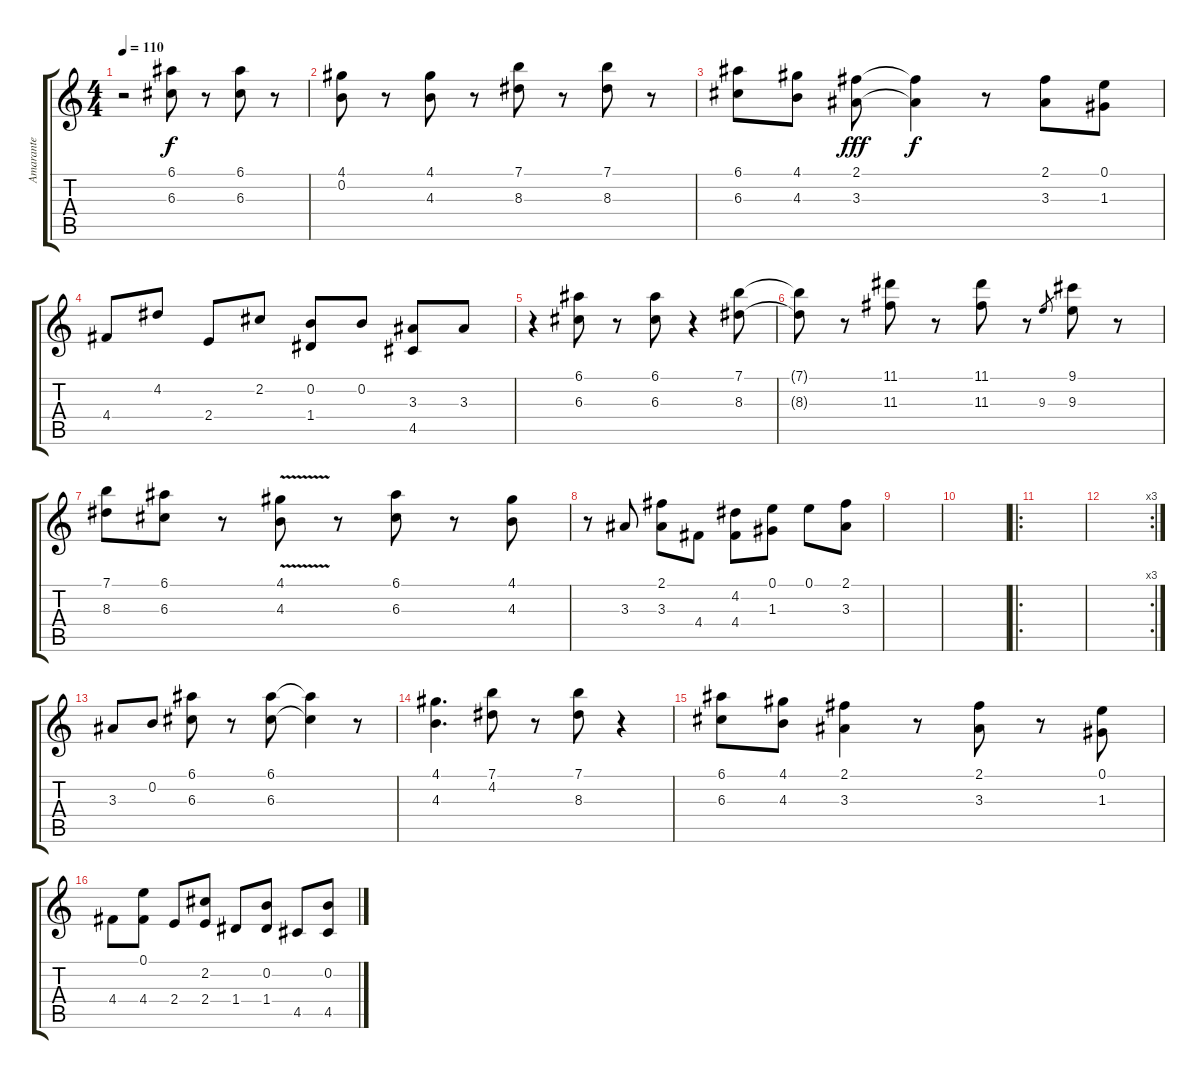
\track ("Amarante" "Amarante") {instrument distortionguitar}
\staff {score tabs}
\tuning (E4 B3 G3 D3 A2 E2) {hide}
\ts (4 4)
\tempo 110
\clef g2
\ks c
r.2{dy f instrument distortionguitar} (6.1 6.3).8 r.8 (6.1 6.3).8 r.8 |
(4.1 0.2).8 r.8 (4.1 4.3).8 r.8 (7.1 8.3).8 r.8 (7.1 8.3).8 r.8 |
(6.1 6.3).8 (4.1 4.3).8 (2.1 3.3).8{dy fff} (2.1{t} 3.3{t}).4{dy f} r.8 (2.1 3.3).8 (0.1 1.3).8 |
4.4.8 4.2.8 2.4.8 2.2.8 (0.2 1.4).8 0.2.8 (3.3 4.5).8 3.3.8 |
r.4 (6.1 6.3).8 r.8 (6.1 6.3).8 r.4 (7.1 8.3).8 |
(7.1{t} 8.3{t}).8 r.8 (11.1 11.3).8 r.8 (11.1 11.3).8 r.8 9.3.8{gr} (9.1 9.3).8 r.8 |
(7.1 8.3).8 (6.1 6.3).8 r.8 (4.1{v} 4.3{v}).8 r.8 (6.1 6.3).8 r.8 (4.1 4.3).8 |
r.8 3.3.8 (2.1 3.3).8 4.4.8 (4.2 4.4).8 (0.1 1.3).8 0.1.8 (2.1 3.3).8 |
|
|
\ro
|
\rc 3
|
3.3.8 0.2.8 (6.1 6.3).8 r.8 (6.1 6.3).8 (6.1{t} 6.3{t}).4 r.8 |
(4.1 4.3).4{d} (7.1 4.2).8 r.8 (7.1 8.3).8 r.4 |
(6.1 6.3).8 (4.1 4.3).8 (2.1 3.3).4 r.8 (2.1 3.3).8 r.8 (0.1 1.3).8 |
4.4.8 (0.1 4.4).8 2.4.8 (2.2 2.4).8 1.4.8 (0.2 1.4).8 4.5.8 (0.2 4.5).8
